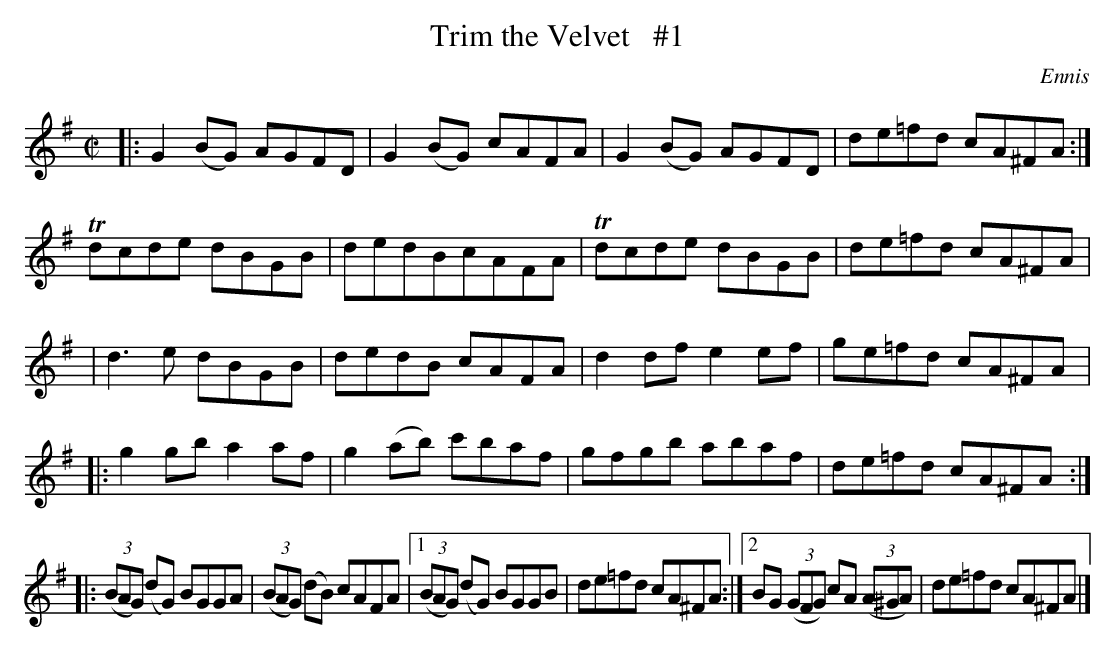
X:1
T: Trim the Velvet   #1
O: Ennis
M: C|
L: 1/8
K: G
|: G2(BG) AGFD | G2(BG) cAFA | G2(BG) AGFD | de=fd cA^FA :|\
   Tdcde dBGB | dedBcAFA | Tdcde dBGB | de=fd cA^FA |
|  d3e  dBGB | dedB cAFA | d2dfe2ef | ge=fd cA^FA \
|: g2gb a2af | g2(ab) c'baf | gfgb abaf | de=fd cA^FA :|
|: (3(BAG) (dG) BGGA | (3(BAG) (dB) cAFA |\
[1 (3(BAG) (dG) BGGB | de=fd cA^FA :|\
[2 BG (3(GFG) cA (3(A^GA) | de=fd cA^FA |]
